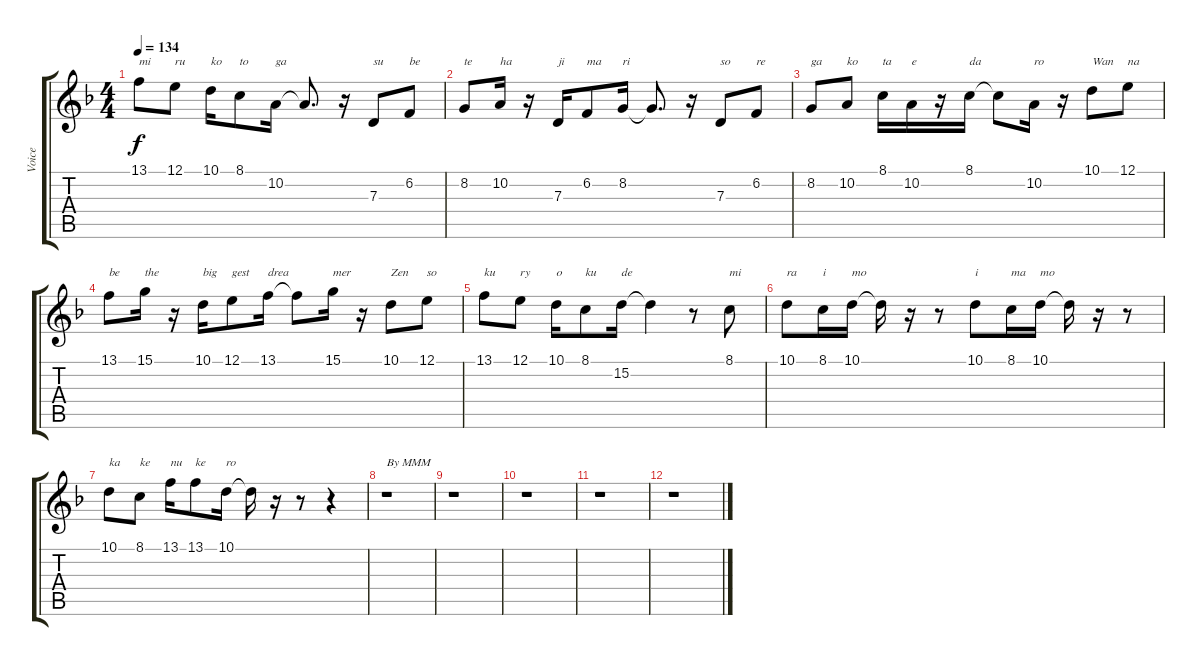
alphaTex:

\track ("Voice" "Voice") {instrument altosax}
\staff {score tabs}
\tuning (E4 B3 G3 D3 A2 E2) {hide}
\ts (4 4)
\tempo 134
\clef g2
\ks f
13.1.8{txt "mi" dy f} 12.1.8{txt "ru"} 10.1.16{txt "ko"} 8.1.8{txt "to"} 10.2.16{txt "ga"} 10.2{t}.8{d} r.16 7.3.8{txt "su"} 6.2.8{txt "be"} |
8.2.8{txt "te"} 10.2.16{txt "ha"} r.16 7.3.16{txt "ji"} 6.2.8{txt "ma"} 8.2.16{txt "ri"} 8.2{t}.8{d} r.16 7.3.8{txt "so"} 6.2.8{txt "re"} |
8.2.8{txt "ga"} 10.2.8{txt "ko"} 8.1.16{txt "ta"} 10.2.16{txt "e"} r.16 8.1.16{txt "da"} 8.1{t}.8 10.2.16{txt "ro"} r.16 10.1.8{txt "Wan"} 12.1.8{txt "na"} |
13.1.8{txt "be"} 15.1.16{txt "the"} r.16 10.1.16{txt "big"} 12.1.8{txt "gest"} 13.1.16{txt "drea"} 13.1{t}.8 15.1.16{txt "mer"} r.16 10.1.8{txt "Zen"} 12.1.8{txt "so"} |
13.1.8{txt "ku"} 12.1.8{txt "ry"} 10.1.16{txt "o"} 8.1.8{txt "ku"} 15.2.16{txt "de"} 15.2{t}.4 r.8 8.1.8{txt "mi"} |
10.1.8{txt "ra"} 8.1.16{txt "i"} 10.1.16{txt "mo"} 10.1{t}.16 r.16 r.8 10.1.8{txt "i"} 8.1.16{txt "ma"} 10.1.16{txt "mo"} 10.1{t}.16 r.16 r.8 |
10.1.8{txt "ka"} 8.1.8{txt "ke"} 13.1.16{txt "nu"} 13.1.8{txt "ke"} 10.1.16{txt "ro"} 10.1{t}.16 r.16 r.8 r.4 |
r.1{txt "By MMM"} |
r.1 |
r.1 |
r.1 |
r.1
